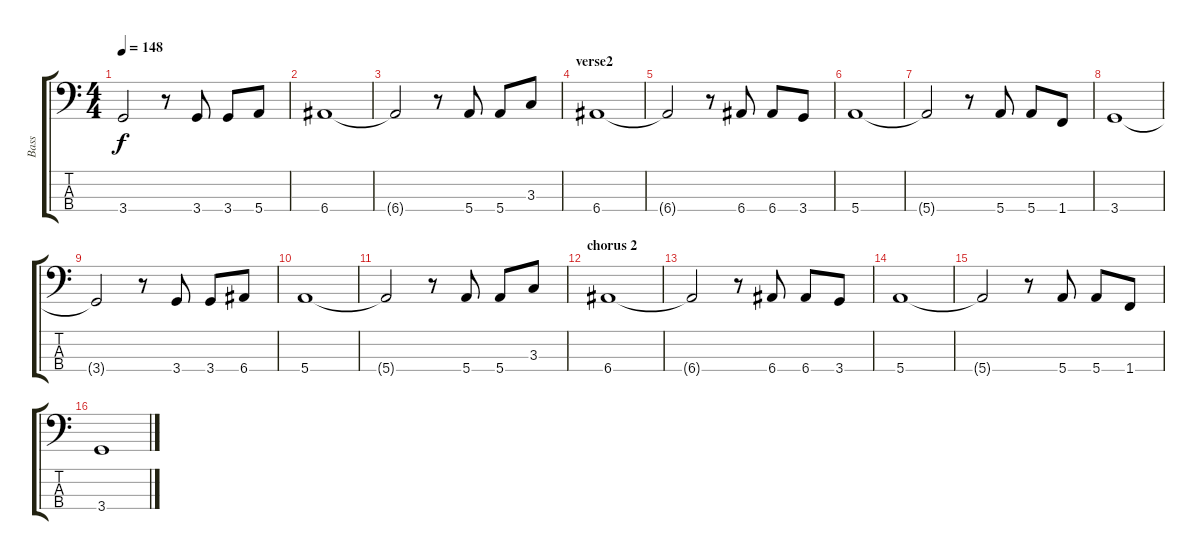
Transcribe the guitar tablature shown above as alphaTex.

\track ("Bass" "Bass") {instrument electricbassfinger}
\staff {score tabs}
\tuning (G2 D2 A1 E1) {hide}
\ts (4 4)
\tempo 148
\clef f4
\ks c
3.4{t}.2{dy f} r.8 3.4.8 3.4.8 5.4.8 |
6.4.1 |
6.4{t}.2 r.8 5.4.8 5.4.8 3.3.8 |
\section ("" "verse2")
6.4.1 |
6.4{t}.2 r.8 6.4.8 6.4.8 3.4.8 |
5.4.1 |
5.4{t}.2 r.8 5.4.8 5.4.8 1.4.8 |
3.4.1 |
3.4{t}.2 r.8 3.4.8 3.4.8 6.4.8 |
5.4.1 |
5.4{t}.2 r.8 5.4.8 5.4.8 3.3.8 |
\section ("" "chorus 2")
6.4.1 |
6.4{t}.2 r.8 6.4.8 6.4.8 3.4.8 |
5.4.1 |
5.4{t}.2 r.8 5.4.8 5.4.8 1.4.8 |
3.4.1
